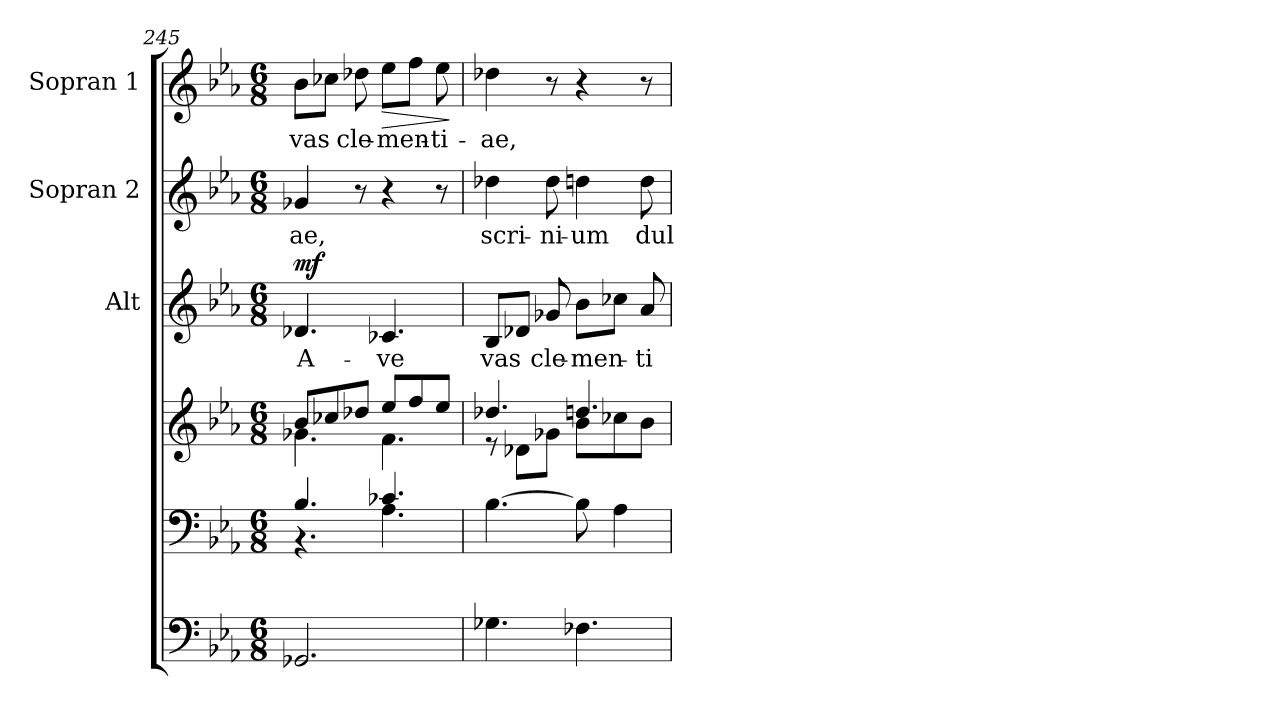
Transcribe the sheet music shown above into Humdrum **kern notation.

**kern	**kern	**kern	**kern	**text	**dynam	**kern	**text	**kern	**text	**dynam
*part5	*part4	*part4	*part3	*part3	*part3	*part2	*part2	*part1	*part1	*part1
*staff6	*staff5	*staff4	*staff3	*staff3	*staff3	*staff2	*staff2	*staff1	*staff1	*staff1
*	*	*	*I"Alt	*	*	*I"Sopran 2	*	*I"Sopran 1	*	*
*	*	*	*I'A.	*	*	*I'S. 2	*	*I'S. 1	*	*
*clefF4	*clefF4	*clefG2	*clefG2	*	*	*clefG2	*	*clefG2	*	*
*k[b-e-a-]	*k[b-e-a-]	*k[b-e-a-]	*k[b-e-a-]	*	*	*k[b-e-a-]	*	*k[b-e-a-]	*	*
*E-:	*E-:	*E-:	*E-:	*	*	*E-:	*	*E-:	*	*
*M6/8	*M6/8	*M6/8	*M6/8	*	*	*M6/8	*	*M6/8	*	*
=245	=245	=245	=245	=245	=245	=245	=245	=245	=245	=245
*	*^	*^	*	*	*	*	*	*	*	*
!	!	!	!	!	!	!LO:LY:b	!LO:DY:a	!	!LO:LY:b	!	!LO:LY:b	!
2.GG-X/	4.B-/	4.rC	8b-/L	4.g-X\	4.d-X/	A-	mf	4g-X/	-ae,	8b-\L	vas	.
.	.	.	8cc-X/	.	.	.	.	.	.	8cc-X\J	.	.
!	!	!	!	!	!	!	!	!	!	!	!LO:LY:b	!
.	.	.	8dd-X/J	.	.	.	.	8r	.	8dd-X\	cle-	.
!	!	!	!	!	!	!LO:LY:b	!	!	!	!	!LO:LY:b	!LO:HP:b
.	4.c-X/	4.A-\	8ee-/L	4.f\	4.c-X/	-ve	.	4r	.	8ee-\L	-men-	>
.	.	.	8ff/	.	.	.	.	.	.	8ff\J	.	.
!	!	!	!	!	!	!	!	!	!	!	!LO:LY:b	!
.	.	.	8ee-/J	.	.	.	.	8r	.	8ee-\	-ti-	.
*	*v	*v	*	*	*	*	*	*	*	*	*	*
*	*	*v	*v	*	*	*	*	*	*	*	*
.	.	.	.	.	.	.	.	.	.	]
=246	=246	=246	=246	=246	=246	=246	=246	=246	=246	=246
*	*	*^	*	*	*	*	*	*	*	*
!	!	!	!	!	!LO:LY:b	!	!	!LO:LY:b	!	!LO:LY:b	!
4.G-X\	[4.B-\	4.dd-X/	8re	8B-/L	vas	.	4dd-X\	scri-	4dd-X\	-ae,	.
.	.	.	8d-X\L	8d-X/J	.	.	.	.	.	.	.
!	!	!	!	!	!LO:LY:b	!	!	!LO:LY:b	!	!	!
.	.	.	8g-X\J	8g-X/	cle-	.	8dd-\	-ni-	8r	.	.
!	!	!	!	!	!LO:LY:b	!	!	!LO:LY:b	!	!	!
4.F-X\	8B-\]	4.ddn/	8b-\L	8b-\L	-men-	.	4ddn\	-um	4r	.	.
.	4A-\	.	8cc-X\	8cc-X\J	.	.	.	.	.	.	.
!	!	!	!	!	!LO:LY:b	!	!	!LO:LY:b	!	!	!
.	.	.	8b-\J	8a-/	-ti-	.	8dd\	dul-	8r	.	.
*	*	*v	*v	*	*	*	*	*	*	*	*
=	=	=	=	=	=	=	=	=	=	=
*-	*-	*-	*-	*-	*-	*-	*-	*-	*-	*-
